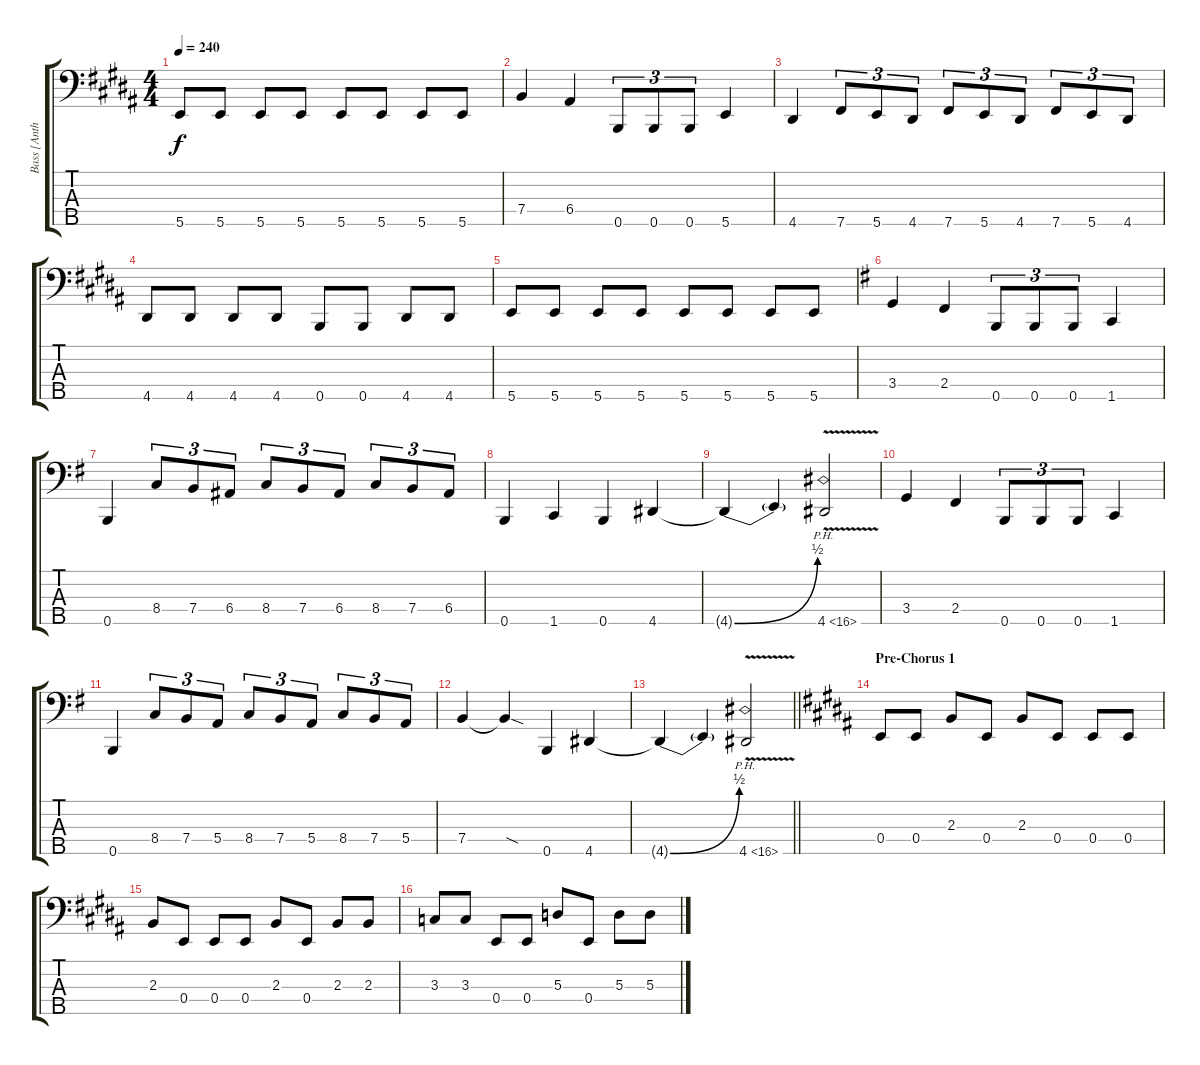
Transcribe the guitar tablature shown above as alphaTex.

\track ("Bass [Anthony Ridout]" "Bass [Anth") {instrument electricbasspick}
\staff {score tabs}
\tuning (G2 D2 A1 E1 B0) {hide}
\ts (4 4)
\tempo 240
\clef f4
\ks b
5.5.8{dy f} 5.5.8 5.5.8 5.5.8 5.5.8 5.5.8 5.5.8 5.5.8 |
7.4.4 6.4.4 0.5.8{tu (3 2)} 0.5.8{tu (3 2)} 0.5.8{tu (3 2)} 5.5.4 |
4.5.4 7.5.8{tu (3 2)} 5.5.8{tu (3 2)} 4.5.8{tu (3 2)} 7.5.8{tu (3 2)} 5.5.8{tu (3 2)} 4.5.8{tu (3 2)} 7.5.8{tu (3 2)} 5.5.8{tu (3 2)} 4.5.8{tu (3 2)} |
4.5.8 4.5.8 4.5.8 4.5.8 0.5.8 0.5.8 4.5.8 4.5.8 |
5.5.8 5.5.8 5.5.8 5.5.8 5.5.8 5.5.8 5.5.8 5.5.8 |
\ks g
3.4.4 2.4.4 0.5.8{tu (3 2)} 0.5.8{tu (3 2)} 0.5.8{tu (3 2)} 1.5.4 |
0.5.4 8.4.8{tu (3 2)} 7.4.8{tu (3 2)} 6.4.8{tu (3 2)} 8.4.8{tu (3 2)} 7.4.8{tu (3 2)} 6.4.8{tu (3 2)} 8.4.8{tu (3 2)} 7.4.8{tu (3 2)} 6.4.8{tu (3 2)} |
0.5.4 1.5.4 0.5.4 4.5.4 |
4.5{be (bend 0 0 60 2) t}.4 4.5{t}.4 4.5{ph 12 v}.2 |
3.4.4 2.4.4 0.5.8{tu (3 2)} 0.5.8{tu (3 2)} 0.5.8{tu (3 2)} 1.5.4 |
0.5.4 8.4.8{tu (3 2)} 7.4.8{tu (3 2)} 5.4.8{tu (3 2)} 8.4.8{tu (3 2)} 7.4.8{tu (3 2)} 5.4.8{tu (3 2)} 8.4.8{tu (3 2)} 7.4.8{tu (3 2)} 5.4.8{tu (3 2)} |
7.4.4 7.4{sod t}.4 0.5.4 4.5.4 |
\barLineRight lightlight
4.5{be (bend 0 0 60 2) t}.4 4.5{t}.4 4.5{ph 12 v}.2 |
\section ("" "Pre-Chorus 1")
\ks b
0.4.8 0.4.8 2.3.8 0.4.8 2.3.8 0.4.8 0.4.8 0.4.8 |
2.3.8 0.4.8 0.4.8 0.4.8 2.3.8 0.4.8 2.3.8 2.3.8 |
3.3.8 3.3.8 0.4.8 0.4.8 5.3.8 0.4.8 5.3.8 5.3.8
